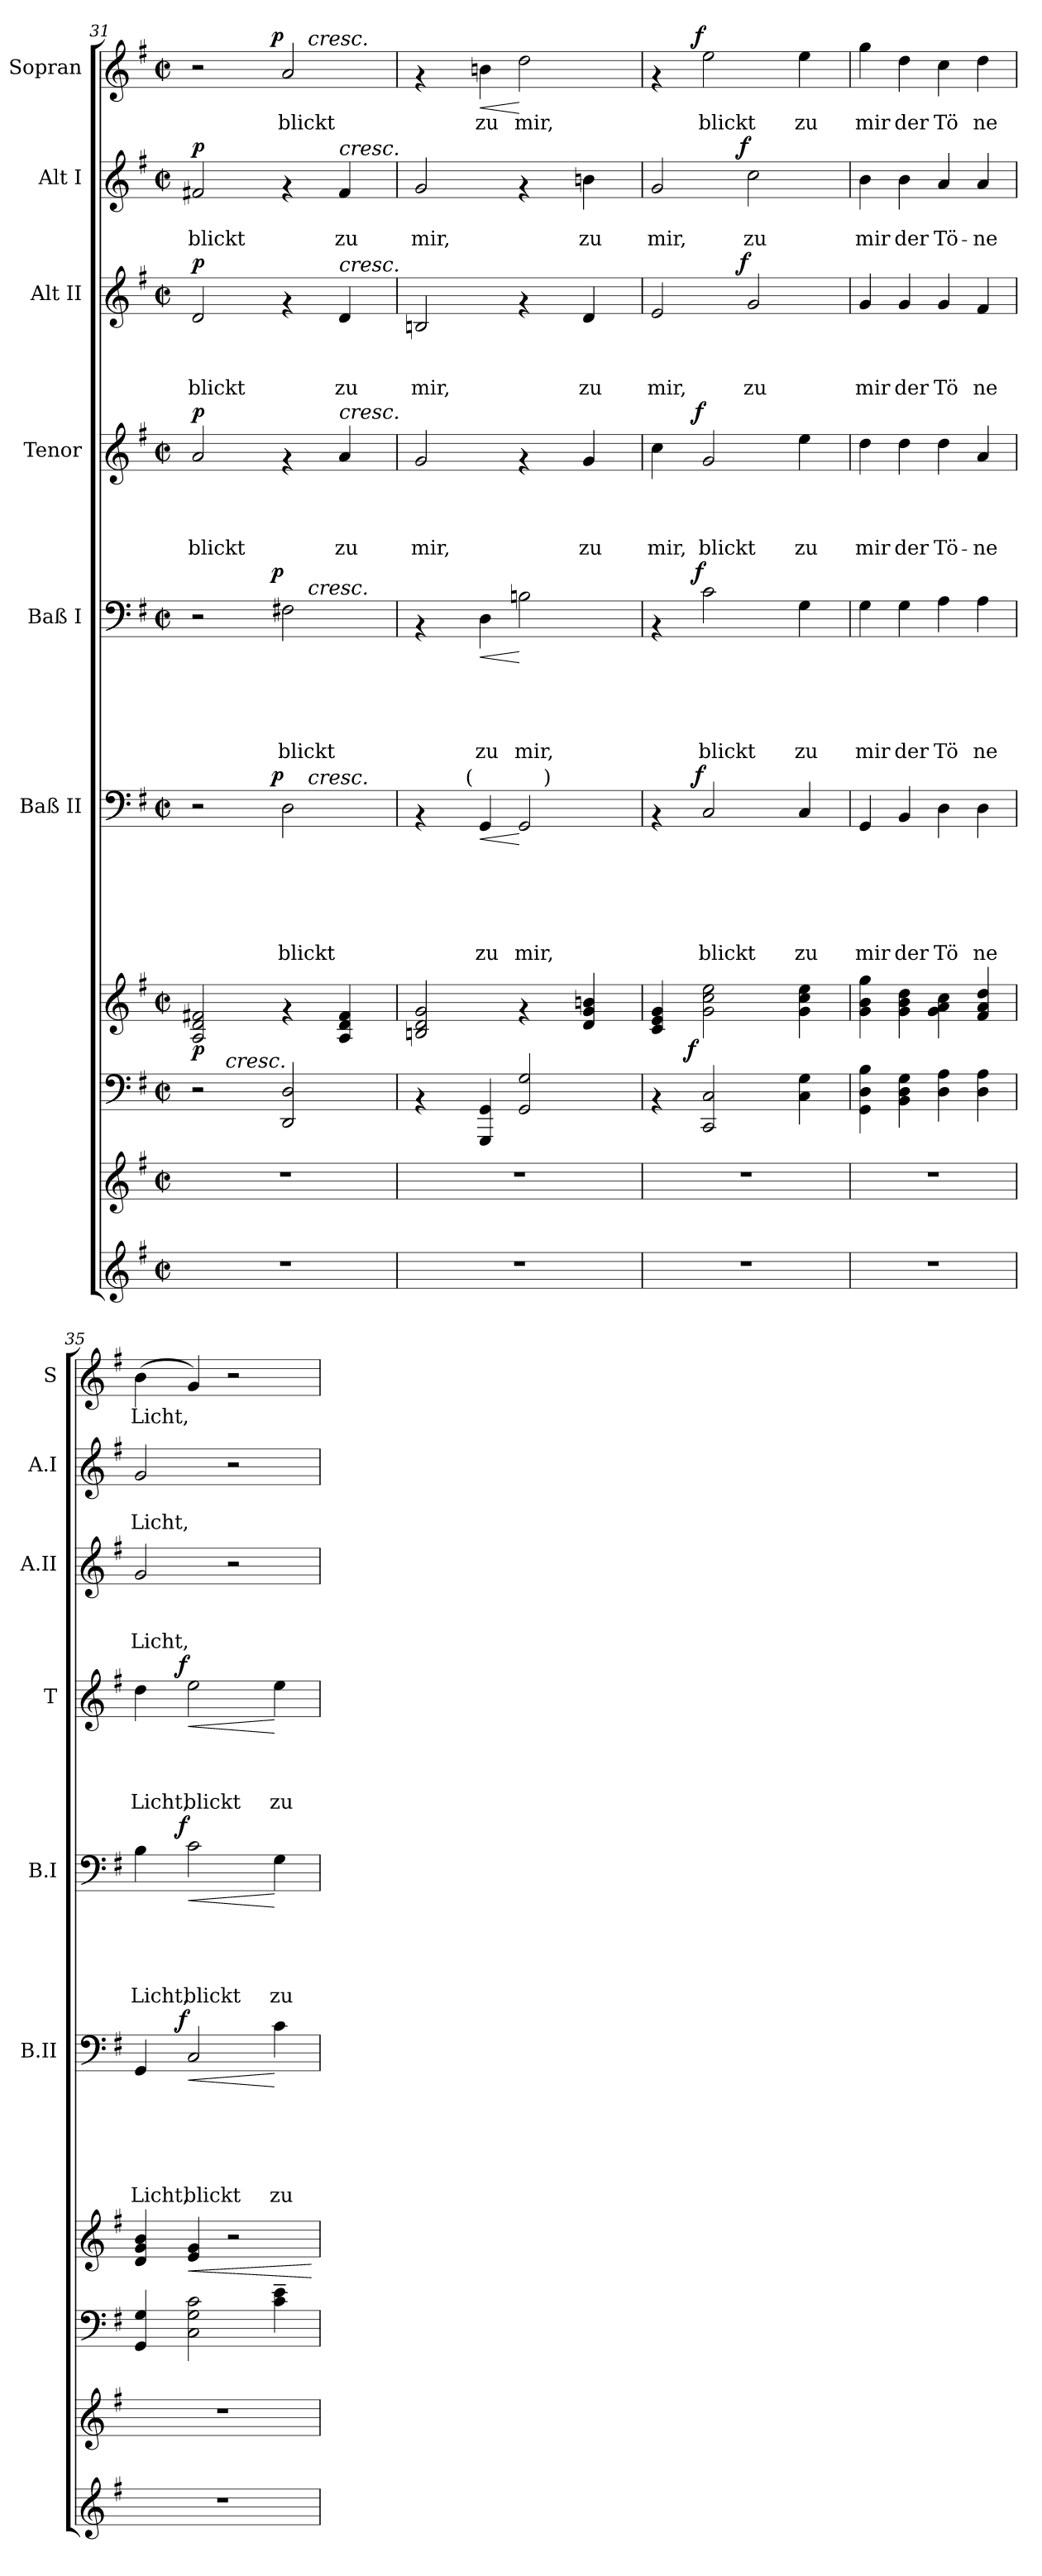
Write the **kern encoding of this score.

**kern	**kern	**kern	**kern	**dynam	**kern	**text	**text	**text	**text	**text	**text	**dynam	**kern	**text	**text	**text	**text	**text	**dynam	**kern	**text	**text	**text	**text	**dynam	**kern	**text	**text	**text	**dynam	**kern	**text	**text	**dynam	**kern	**text	**dynam
*part10	*part9	*part8	*part7	*part7	*part6	*part6	*part6	*part6	*part6	*part6	*part6	*part6	*part5	*part5	*part5	*part5	*part5	*part5	*part5	*part4	*part4	*part4	*part4	*part4	*part4	*part3	*part3	*part3	*part3	*part3	*part2	*part2	*part2	*part2	*part1	*part1	*part1
*staff10	*staff9	*staff8	*staff7	*staff7	*staff6	*staff6	*staff6	*staff6	*staff6	*staff6	*staff6	*staff6	*staff5	*staff5	*staff5	*staff5	*staff5	*staff5	*staff5	*staff4	*staff4	*staff4	*staff4	*staff4	*staff4	*staff3	*staff3	*staff3	*staff3	*staff3	*staff2	*staff2	*staff2	*staff2	*staff1	*staff1	*staff1
*	*	*	*	*	*I"Baß II	*	*	*	*	*	*	*	*I"Baß I	*	*	*	*	*	*	*I"Tenor	*	*	*	*	*	*I"Alt II	*	*	*	*	*I"Alt I	*	*	*	*I"Sopran	*	*
*	*	*	*	*	*I'B.II	*	*	*	*	*	*	*	*I'B.I	*	*	*	*	*	*	*I'T	*	*	*	*	*	*I'A.II	*	*	*	*	*I'A.I	*	*	*	*I'S	*	*
!!LO:PB:g=z
*clefG2	*clefG2	*clefF4	*clefG2	*	*clefF4	*	*	*	*	*	*	*	*clefF4	*	*	*	*	*	*	*clefG2	*	*	*	*	*	*clefG2	*	*	*	*	*clefG2	*	*	*	*clefG2	*	*
*k[f#]	*k[f#]	*k[f#]	*k[f#]	*	*k[f#]	*	*	*	*	*	*	*	*k[f#]	*	*	*	*	*	*	*k[f#]	*	*	*	*	*	*k[f#]	*	*	*	*	*k[f#]	*	*	*	*k[f#]	*	*
*G:	*G:	*G:	*G:	*	*G:	*	*	*	*	*	*	*	*G:	*	*	*	*	*	*	*G:	*	*	*	*	*	*G:	*	*	*	*	*G:	*	*	*	*G:	*	*
*M2/2	*M2/2	*M2/2	*M2/2	*	*M2/2	*	*	*	*	*	*	*	*M2/2	*	*	*	*	*	*	*M2/2	*	*	*	*	*	*M2/2	*	*	*	*	*M2/2	*	*	*	*M2/2	*	*
*met(c|)	*met(c|)	*met(c|)	*met(c|)	*	*met(c|)	*	*	*	*	*	*	*	*met(c|)	*	*	*	*	*	*	*met(c|)	*	*	*	*	*	*met(c|)	*	*	*	*	*met(c|)	*	*	*	*met(c|)	*	*
=31	=31	=31	=31	=31	=31	=31	=31	=31	=31	=31	=31	=31	=31	=31	=31	=31	=31	=31	=31	=31	=31	=31	=31	=31	=31	=31	=31	=31	=31	=31	=31	=31	=31	=31	=31	=31	=31
!	!	!	!	!LO:DY:b	!	!	!	!	!	!	!	!	!	!	!	!	!	!	!	!	!	!	!	!LO:LY:b	!LO:DY:a	!	!	!	!LO:LY:b	!LO:DY:a	!	!	!LO:LY:b	!LO:DY:a	!	!	!
*	*	*^	*	*	*^	*	*	*	*	*	*	*	*^	*	*	*	*	*	*	*	*	*	*	*	*	*	*	*	*	*	*	*	*	*	*^	*	*
*	*	*	*	*	*	*	*^	*	*	*	*	*	*	*	*	*^	*	*	*	*	*	*	*	*	*	*	*	*	*	*	*	*	*	*	*	*	*	*	*^	*	*
1r	1r	2r	8ryy	2A/ 2d/ 2f#X/	p	2r	4...ryy	2ryy	.	.	.	.	.	.	.	2r	4...ryy	2ryy	.	.	.	.	.	.	2a/	.	.	.	blickt	p	2d/	.	.	blickt	p	2f#X/	.	blickt	p	2r	4...ryy	2ryy	.	.
.	.	.	64ryy	.	.	.	.	.	.	.	.	.	.	.	.	.	.	.	.	.	.	.	.	.	.	.	.	.	.	.	.	.	.	.	.	.	.	.	.	.	.	.	.	.
!	!	!	!LO:TX:a:i:t=cresc.	!	!	!	!	!	!	!	!	!	!	!	!	!	!	!	!	!	!	!	!	!	!	!	!	!	!	!	!	!	!	!	!	!	!	!	!	!	!	!	!	!
.	.	.	2ryy	.	.	.	.	.	.	.	.	.	.	.	.	.	.	.	.	.	.	.	.	.	.	.	.	.	.	.	.	.	.	.	.	.	.	.	.	.	.	.	.	.
!	!	!	!	!	!	!	!	!	!	!	!	!	!	!	!LO:DY:a	!	!	!	!	!	!	!	!	!LO:DY:a	!	!	!	!	!	!	!	!	!	!	!	!	!	!	!	!	!	!	!	!LO:DY:a
.	.	.	.	.	.	.	2ryy	.	.	.	.	.	.	.	p	.	2ryy	.	.	.	.	.	.	p	.	.	.	.	.	.	.	.	.	.	.	.	.	.	.	.	2ryy	.	.	p
!	!	!	!	!	!	!	!	!	!	!	!	!	!	!LO:LY:b	!	!	!	!	!	!	!	!	!LO:LY:b	!	!	!	!	!	!	!	!	!	!	!	!	!	!	!	!	!	!	!	!LO:LY:b	!
.	.	2DD/ 2D/	.	4rf	.	2D\	.	8ryy	.	.	.	.	.	blickt	.	2F#X\	.	8ryy	.	.	.	.	blickt	.	4rf	.	.	.	.	.	4rf	.	.	.	.	4rf	.	.	.	2a/	.	8ryy	blickt	.
!	!	!	!	!	!	!	!	!	!	!	!	!	!	!	!	!	!	!	!	!	!	!	!	!	!	!	!	!	!	!	!	!	!	!	!	!	!	!	!	!	!	!LO:TX:a:i:t=cresc.	!	!
!	!	!	!	!	!	!	!	!	!	!	!	!	!	!	!	!	!	!LO:TX:a:i:t=cresc.	!	!	!	!	!	!	!	!	!	!	!	!	!	!	!	!	!	!	!	!	!	!	!	!	!	!
!	!	!	!	!	!	!	!	!LO:TX:a:i:t=cresc.	!	!	!	!	!	!	!	!	!	!	!	!	!	!	!	!	!	!	!	!	!	!	!	!	!	!	!	!	!	!	!	!	!	!	!	!
.	.	.	.	.	.	.	.	4.ryy	.	.	.	.	.	.	.	.	.	4.ryy	.	.	.	.	.	.	.	.	.	.	.	.	.	.	.	.	.	.	.	.	.	.	.	4.ryy	.	.
.	.	.	4ryy	.	.	.	.	.	.	.	.	.	.	.	.	.	.	.	.	.	.	.	.	.	.	.	.	.	.	.	.	.	.	.	.	.	.	.	.	.	.	.	.	.
!	!	!	!	!	!	!	!	!	!	!	!	!	!	!	!	!	!	!	!	!	!	!	!	!	!	!	!	!	!	!	!	!	!	!	!	!LO:TX:a:i:t=cresc.	!	!	!	!	!	!	!	!
!	!	!	!	!	!	!	!	!	!	!	!	!	!	!	!	!	!	!	!	!	!	!	!	!	!	!	!	!	!	!	!LO:TX:a:i:t=cresc.	!	!	!	!	!	!	!	!	!	!	!	!	!
!	!	!	!	!	!	!	!	!	!	!	!	!	!	!	!	!	!	!	!	!	!	!	!	!	!LO:TX:a:i:t=cresc.	!	!	!	!	!	!	!	!	!	!	!	!	!	!	!	!	!	!	!
!	!	!	!	!	!	!	!	!	!	!	!	!	!	!	!	!	!	!	!	!	!	!	!	!	!	!	!	!	!LO:LY:b	!	!	!	!	!LO:LY:b	!	!	!	!LO:LY:b	!	!	!	!	!	!
.	.	.	.	4A/ 4d/ 4f#/	.	.	.	.	.	.	.	.	.	.	.	.	.	.	.	.	.	.	.	.	4a/	.	.	.	zu	.	4d/	.	.	zu	.	4f#/	.	zu	.	.	.	.	.	.
.	.	.	16..ryy	.	.	.	.	.	.	.	.	.	.	.	.	.	.	.	.	.	.	.	.	.	.	.	.	.	.	.	.	.	.	.	.	.	.	.	.	.	.	.	.	.
.	.	.	.	.	.	.	32ryy	.	.	.	.	.	.	.	.	.	32ryy	.	.	.	.	.	.	.	.	.	.	.	.	.	.	.	.	.	.	.	.	.	.	.	32ryy	.	.	.
=32!	=32!	=32!	=32!	=32!	=32!	=32!	=32!	=32!	=32!	=32!	=32!	=32!	=32!	=32!	=32!	=32!	=32!	=32!	=32!	=32!	=32!	=32!	=32!	=32!	=32!	=32!	=32!	=32!	=32!	=32!	=32!	=32!	=32!	=32!	=32!	=32!	=32!	=32!	=32!	=32!	=32!	=32!	=32!	=32!
!	!	!	!	!	!	!	!	!	!	!	!	!	!	!	!	!	!	!	!	!	!	!	!	!	!	!	!	!	!LO:LY:b	!	!	!	!	!LO:LY:b	!	!	!	!LO:LY:b	!	!	!	!	!	!
*	*	*v	*v	*	*	*	*	*	*	*	*	*	*	*	*	*v	*v	*v	*	*	*	*	*	*	*	*	*	*	*	*	*	*	*	*	*	*	*	*	*	*v	*v	*v	*	*
1r	1r	4rAA	2Bn/ 2d/ 2g/	.	4rAA	8ryy	2ryy	.	.	.	.	.	.	.	4rAA	.	.	.	.	.	.	2g/	.	.	.	mir,	.	2Bn/	.	.	mir,	.	2g/	.	mir,	.	4rf	.	.
.	.	.	.	.	.	16ryy	.	.	.	.	.	.	.	.	.	.	.	.	.	.	.	.	.	.	.	.	.	.	.	.	.	.	.	.	.	.	.	.	.
.	.	.	.	.	.	64ryy	.	.	.	.	.	.	.	.	.	.	.	.	.	.	.	.	.	.	.	.	.	.	.	.	.	.	.	.	.	.	.	.	.
!	!	!	!	!	!	!LO:TX:a:t=(	!	!	!	!	!	!	!	!	!	!	!	!	!	!	!	!	!	!	!	!	!	!	!	!	!	!	!	!	!	!	!	!	!
.	.	.	.	.	.	2ryy	.	.	.	.	.	.	.	.	.	.	.	.	.	.	.	.	.	.	.	.	.	.	.	.	.	.	.	.	.	.	.	.	.
!	!	!	!	!	!	!	!	!	!	!	!	!	!LO:LY:b	!LO:HP:b	!	!	!	!	!	!LO:LY:b	!LO:HP:b	!	!	!	!	!	!	!	!	!	!	!	!	!	!	!	!	!LO:LY:b	!LO:HP:b
.	.	4GGG/ 4GG/	.	.	4GG/	.	.	.	.	.	.	.	zu	<	4D\	.	.	.	.	zu	<	.	.	.	.	.	.	.	.	.	.	.	.	.	.	.	4bn\	zu	<
!	!	!	!	!	!	!	!	!	!	!	!	!	!LO:LY:b	!	!	!	!	!	!	!LO:LY:b	!	!	!	!	!	!	!	!	!	!	!	!	!	!	!	!	!	!LO:LY:b	!
.	.	2GG/ 2G/	4rf	.	2GG/	.	16ryy	.	.	.	.	.	mir,	[	2Bn\	.	.	.	.	mir,	[	4rf	.	.	.	.	.	4rf	.	.	.	.	4rf	.	.	.	2dd\	mir,	[
.	.	.	.	.	.	.	64ryy	.	.	.	.	.	.	.	.	.	.	.	.	.	.	.	.	.	.	.	.	.	.	.	.	.	.	.	.	.	.	.	.
!	!	!	!	!	!	!	!LO:TX:a:t=)	!	!	!	!	!	!	!	!	!	!	!	!	!	!	!	!	!	!	!	!	!	!	!	!	!	!	!	!	!	!	!	!
.	.	.	.	.	.	.	4ryy	.	.	.	.	.	.	.	.	.	.	.	.	.	.	.	.	.	.	.	.	.	.	.	.	.	.	.	.	.	.	.	.
.	.	.	.	.	.	4ryy	.	.	.	.	.	.	.	.	.	.	.	.	.	.	.	.	.	.	.	.	.	.	.	.	.	.	.	.	.	.	.	.	.
!	!	!	!	!	!	!	!	!	!	!	!	!	!	!	!	!	!	!	!	!	!	!	!	!	!	!LO:LY:b	!	!	!	!	!LO:LY:b	!	!	!	!LO:LY:b	!	!	!	!
.	.	.	4d/ 4g/ 4bn/	.	.	.	.	.	.	.	.	.	.	.	.	.	.	.	.	.	.	4g/	.	.	.	zu	.	4d/	.	.	zu	.	4bn\	.	zu	.	.	.	.
.	.	.	.	.	.	.	8ryy	.	.	.	.	.	.	.	.	.	.	.	.	.	.	.	.	.	.	.	.	.	.	.	.	.	.	.	.	.	.	.	.
.	.	.	.	.	.	32.ryy	32.ryy	.	.	.	.	.	.	.	.	.	.	.	.	.	.	.	.	.	.	.	.	.	.	.	.	.	.	.	.	.	.	.	.
=33!	=33!	=33!	=33!	=33!	=33!	=33!	=33!	=33!	=33!	=33!	=33!	=33!	=33!	=33!	=33!	=33!	=33!	=33!	=33!	=33!	=33!	=33!	=33!	=33!	=33!	=33!	=33!	=33!	=33!	=33!	=33!	=33!	=33!	=33!	=33!	=33!	=33!	=33!	=33!
!	!	!	!	!	!	!	!	!	!	!	!	!	!	!	!	!	!	!	!	!	!	!	!	!	!	!LO:LY:b	!	!	!	!	!LO:LY:b	!	!	!	!LO:LY:b	!	!	!	!
*	*	*	*^	*	*	*v	*v	*	*	*	*	*	*	*	*^	*	*	*	*	*	*	*^	*	*	*	*	*	*^	*	*	*	*	*^	*	*	*	*^	*	*
1r	1r	4rAA	4c/ 4e/ 4g/	8..ryy	.	4rAA	8...ryy	.	.	.	.	.	.	.	4rAA	8...ryy	.	.	.	.	.	.	4cc\	8...ryy	.	.	.	mir,	.	2e/	4ryy	.	.	mir,	.	2g/	4ryy	.	mir,	.	4rf	8...ryy	.	.
!	!	!	!	!	!LO:DY:b	!	!	!	!	!	!	!	!	!	!	!	!	!	!	!	!	!	!	!	!	!	!	!	!	!	!	!	!	!	!	!	!	!	!	!	!	!	!	!
.	.	.	.	2ryy	f	.	.	.	.	.	.	.	.	.	.	.	.	.	.	.	.	.	.	.	.	.	.	.	.	.	.	.	.	.	.	.	.	.	.	.	.	.	.	.
!	!	!	!	!	!	!	!	!	!	!	!	!	!	!LO:DY:a	!	!	!	!	!	!	!	!LO:DY:a	!	!	!	!	!	!	!LO:DY:a	!	!	!	!	!	!	!	!	!	!	!	!	!	!	!LO:DY:a
.	.	.	.	.	.	.	2ryy	.	.	.	.	.	.	f	.	2ryy	.	.	.	.	.	f	.	2ryy	.	.	.	.	f	.	.	.	.	.	.	.	.	.	.	.	.	2ryy	.	f
!	!	!	!	!	!	!	!	!	!	!	!	!	!LO:LY:b	!	!	!	!	!	!	!	!LO:LY:b	!	!	!	!	!	!	!LO:LY:b	!	!	!	!	!	!	!	!	!	!	!	!	!	!	!LO:LY:b	!
.	.	2CC/ 2C/	2g\ 2cc\ 2ee\	.	.	2C/	.	.	.	.	.	.	blickt	.	2c\	.	.	.	.	.	blickt	.	2g/	.	.	.	.	blickt	.	.	8...ryy	.	.	.	.	.	8...ryy	.	.	.	2ee\	.	blickt	.
!	!	!	!	!	!	!	!	!	!	!	!	!	!	!	!	!	!	!	!	!	!	!	!	!	!	!	!	!	!	!	!	!	!	!	!LO:DY:a	!	!	!	!	!LO:DY:a	!	!	!	!
.	.	.	.	.	.	.	.	.	.	.	.	.	.	.	.	.	.	.	.	.	.	.	.	.	.	.	.	.	.	.	2ryy	.	.	.	f	.	2ryy	.	.	f	.	.	.	.
!	!	!	!	!	!	!	!	!	!	!	!	!	!	!	!	!	!	!	!	!	!	!	!	!	!	!	!	!	!	!	!	!	!	!LO:LY:b	!	!	!	!	!LO:LY:b	!	!	!	!	!
.	.	.	.	.	.	.	.	.	.	.	.	.	.	.	.	.	.	.	.	.	.	.	.	.	.	.	.	.	.	2g/	.	.	.	zu	.	2cc\	.	.	zu	.	.	.	.	.
.	.	.	.	4ryy	.	.	.	.	.	.	.	.	.	.	.	.	.	.	.	.	.	.	.	.	.	.	.	.	.	.	.	.	.	.	.	.	.	.	.	.	.	.	.	.
.	.	.	.	.	.	.	4ryy	.	.	.	.	.	.	.	.	4ryy	.	.	.	.	.	.	.	4ryy	.	.	.	.	.	.	.	.	.	.	.	.	.	.	.	.	.	4ryy	.	.
!	!	!	!	!	!	!	!	!	!	!	!	!	!LO:LY:b	!	!	!	!	!	!	!	!LO:LY:b	!	!	!	!	!	!	!LO:LY:b	!	!	!	!	!	!	!	!	!	!	!	!	!	!	!LO:LY:b	!
.	.	4C\ 4G\	4g\ 4cc\ 4ee\	.	.	4C/	.	.	.	.	.	.	zu	.	4G\	.	.	.	.	.	zu	.	4ee\	.	.	.	.	zu	.	.	.	.	.	.	.	.	.	.	.	.	4ee\	.	zu	.
.	.	.	.	32ryy	.	.	.	.	.	.	.	.	.	.	.	.	.	.	.	.	.	.	.	.	.	.	.	.	.	.	.	.	.	.	.	.	.	.	.	.	.	.	.	.
.	.	.	.	.	.	.	64ryy	.	.	.	.	.	.	.	.	64ryy	.	.	.	.	.	.	.	64ryy	.	.	.	.	.	.	64ryy	.	.	.	.	.	64ryy	.	.	.	.	64ryy	.	.
=34!	=34!	=34!	=34!	=34!	=34!	=34!	=34!	=34!	=34!	=34!	=34!	=34!	=34!	=34!	=34!	=34!	=34!	=34!	=34!	=34!	=34!	=34!	=34!	=34!	=34!	=34!	=34!	=34!	=34!	=34!	=34!	=34!	=34!	=34!	=34!	=34!	=34!	=34!	=34!	=34!	=34!	=34!	=34!	=34!
!	!	!	!	!	!	!	!	!	!	!	!	!	!LO:LY:b	!	!	!	!	!	!	!	!LO:LY:b	!	!	!	!	!	!	!LO:LY:b	!	!	!	!	!	!LO:LY:b	!	!	!	!	!LO:LY:b	!	!	!	!LO:LY:b	!
*	*	*	*v	*v	*	*	*	*	*	*	*	*	*	*	*v	*v	*	*	*	*	*	*	*v	*v	*	*	*	*	*	*v	*v	*	*	*	*	*v	*v	*	*	*	*v	*v	*	*
*	*	*	*	*	*v	*v	*	*	*	*	*	*	*	*	*	*	*	*	*	*	*	*	*	*	*	*	*	*	*	*	*	*	*	*	*	*	*	*
1r	1r	4GG\ 4D\ 4B\	4g\ 4b\ 4gg\	.	4GG/	.	.	.	.	.	mir	.	4G\	.	.	.	.	mir	.	4dd\	.	.	.	mir	.	4g/	.	.	mir	.	4b\	.	mir	.	4gg\	mir	.
!	!	!	!	!	!	!	!	!	!	!	!LO:LY:b	!	!	!	!	!	!	!LO:LY:b	!	!	!	!	!	!LO:LY:b	!	!	!	!	!LO:LY:b	!	!	!	!LO:LY:b	!	!	!LO:LY:b	!
.	.	4BB\ 4D\ 4G\	4g\ 4b\ 4dd\	.	4BB/	.	.	.	.	.	der	.	4G\	.	.	.	.	der	.	4dd\	.	.	.	der	.	4g/	.	.	der	.	4b\	.	der	.	4dd\	der	.
!	!	!	!	!	!	!	!	!	!	!	!LO:LY:b	!	!	!	!	!	!	!LO:LY:b	!	!	!	!	!	!LO:LY:b	!	!	!	!	!LO:LY:b	!	!	!	!LO:LY:b	!	!	!LO:LY:b	!
.	.	4D\ 4A\	4g\ 4a\ 4cc\	.	4D\	.	.	.	.	.	Tö	.	4A\	.	.	.	.	Tö	.	4dd\	.	.	.	Tö-	.	4g/	.	.	Tö	.	4a/	.	Tö-	.	4cc\	Tö	.
!	!	!	!	!	!	!	!	!	!	!	!LO:LY:b	!	!	!	!	!	!	!LO:LY:b	!	!	!	!	!	!LO:LY:b	!	!	!	!	!LO:LY:b	!	!	!	!LO:LY:b	!	!	!LO:LY:b	!
.	.	4D\ 4A\	4f#/ 4a/ 4dd/	.	4D\	.	.	.	.	.	ne	.	4A\	.	.	.	.	ne	.	4a/	.	.	.	-ne	.	4f#/	.	.	ne	.	4a/	.	-ne	.	4dd\	ne	.
=35!	=35!	=35!	=35!	=35!	=35!	=35!	=35!	=35!	=35!	=35!	=35!	=35!	=35!	=35!	=35!	=35!	=35!	=35!	=35!	=35!	=35!	=35!	=35!	=35!	=35!	=35!	=35!	=35!	=35!	=35!	=35!	=35!	=35!	=35!	=35!	=35!	=35!
!	!	!	!	!	!	!	!	!	!	!	!LO:LY:b	!	!	!	!	!	!	!LO:LY:b	!	!	!	!	!	!LO:LY:b	!	!	!	!	!LO:LY:b	!	!	!	!LO:LY:b	!	!	!LO:LY:b	!
*	*	*	*	*	*^	*	*	*	*	*	*	*	*^	*	*	*	*	*	*	*^	*	*	*	*	*	*	*	*	*	*	*	*	*	*	*	*	*
1r	1r	4GG/ 4G/	4d/ 4g/ 4b/	.	4GG/	8...ryy	.	.	.	.	.	Licht,	.	4B\	8...ryy	.	.	.	.	Licht,	.	4dd\	8...ryy	.	.	.	Licht,	.	2g/	.	.	Licht,	.	2g/	.	Licht,	.	(>4b\	Licht,	.
!	!	!	!	!	!	!	!	!	!	!	!	!	!LO:DY:a	!	!	!	!	!	!	!	!LO:DY:a	!	!	!	!	!	!	!LO:DY:a	!	!	!	!	!	!	!	!	!	!	!	!
.	.	.	.	.	.	2ryy	.	.	.	.	.	.	f	.	2ryy	.	.	.	.	.	f	.	2ryy	.	.	.	.	f	.	.	.	.	.	.	.	.	.	.	.	.
!	!	!	!	!LO:HP:b	!	!	!	!	!	!	!	!LO:LY:b	!LO:HP:b	!	!	!	!	!	!	!LO:LY:b	!LO:HP:b	!	!	!	!	!	!LO:LY:b	!LO:HP:b	!	!	!	!	!	!	!	!	!	!	!	!
.	.	2C\ 2G\ 2c\	4e/ 4g/	<	2C/	.	.	.	.	.	.	blickt	<	2c\	.	.	.	.	.	blickt	<	2ee\	.	.	.	.	blickt	<	.	.	.	.	.	.	.	.	.	4g/)	.	.
.	.	.	2r	.	.	.	.	.	.	.	.	.	.	.	.	.	.	.	.	.	.	.	.	.	.	.	.	.	2r	.	.	.	.	2r	.	.	.	2r	.	.
.	.	.	.	.	.	4ryy	.	.	.	.	.	.	.	.	4ryy	.	.	.	.	.	.	.	4ryy	.	.	.	.	.	.	.	.	.	.	.	.	.	.	.	.	.
!	!	!	!	!	!	!	!	!	!	!	!	!LO:LY:b	!	!	!	!	!	!	!	!LO:LY:b	!	!	!	!	!	!	!LO:LY:b	!	!	!	!	!	!	!	!	!	!	!	!	!
.	.	4c\~> 4e\~>	.	.	4c\	.	.	.	.	.	.	zu	[	4G\	.	.	.	.	.	zu	[	4ee\	.	.	.	.	zu	[	.	.	.	.	.	.	.	.	.	.	.	.
.	.	.	.	.	.	64ryy	.	.	.	.	.	.	.	.	64ryy	.	.	.	.	.	.	.	64ryy	.	.	.	.	.	.	.	.	.	.	.	.	.	.	.	.	.
.	.	.	.	[	.	.	.	.	.	.	.	.	.	.	.	.	.	.	.	.	.	.	.	.	.	.	.	.	.	.	.	.	.	.	.	.	.	.	.	.
*	*	*	*	*	*v	*v	*	*	*	*	*	*	*	*	*	*	*	*	*	*	*	*v	*v	*	*	*	*	*	*	*	*	*	*	*	*	*	*	*	*	*
*	*	*	*	*	*	*	*	*	*	*	*	*	*v	*v	*	*	*	*	*	*	*	*	*	*	*	*	*	*	*	*	*	*	*	*	*	*	*	*
=!	=!	=!	=!	=!	=!	=!	=!	=!	=!	=!	=!	=!	=!	=!	=!	=!	=!	=!	=!	=!	=!	=!	=!	=!	=!	=!	=!	=!	=!	=!	=!	=!	=!	=!	=!	=!	=!
*-	*-	*-	*-	*-	*-	*-	*-	*-	*-	*-	*-	*-	*-	*-	*-	*-	*-	*-	*-	*-	*-	*-	*-	*-	*-	*-	*-	*-	*-	*-	*-	*-	*-	*-	*-	*-	*-
